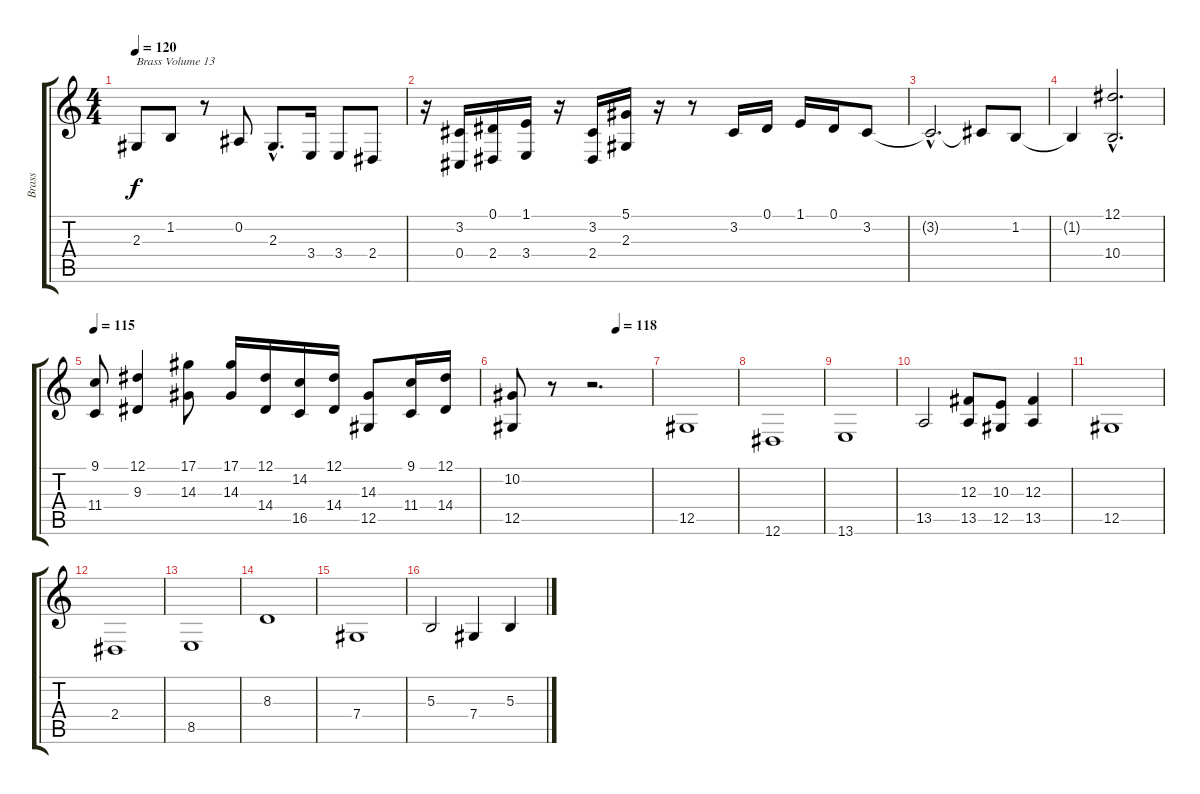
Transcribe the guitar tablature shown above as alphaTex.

\track ("Brass" "Brass") {instrument brasssection}
\staff {score tabs}
\tuning (Eb4 Bb3 Gb3 Db3 Ab2 Eb2) {hide}
\ts (4 4)
\tempo 120
\clef g2
\ks c
2.3.8{txt "Brass Volume 13" dy f volume 13 instrument brasssection} 1.2.8 r.8 0.2.8 2.3{hac}.8{d} 3.4.16 3.4.8 2.4.8 |
r.16 (3.2 0.4).16 (0.1 2.4).16 (1.1 3.4).16 r.16 (3.2 2.4).16 (5.1 2.3).16 r.16 r.8 3.2.16 0.1.16 1.1.16 0.1.16 3.2.8 |
3.2{hac t}.2{d} 3.2{t}.8 1.2.8 |
1.2{t}.4 (12.1{hac} 10.4{hac}).2{d} |
\tempo 115
(9.1 11.4).8 (12.1 9.3).4 (17.1 14.3).8 (17.1 14.3).16 (12.1 14.4).16 (14.2 16.5).16 (12.1 14.4).16 (14.3 12.5).8 (9.1 11.4).16 (12.1 14.4).16 |
\tempo (118 0.75)
(10.2 12.5).8 r.8 r.2{d} |
12.5.1 |
12.6.1 |
13.6.1 |
13.5.2 (12.3 13.5).8 (10.3 12.5).8 (12.3 13.5).4 |
12.5.1 |
2.4.1 |
8.5.1 |
8.3.1 |
7.4.1 |
5.3.2 7.4.4 5.3.4
